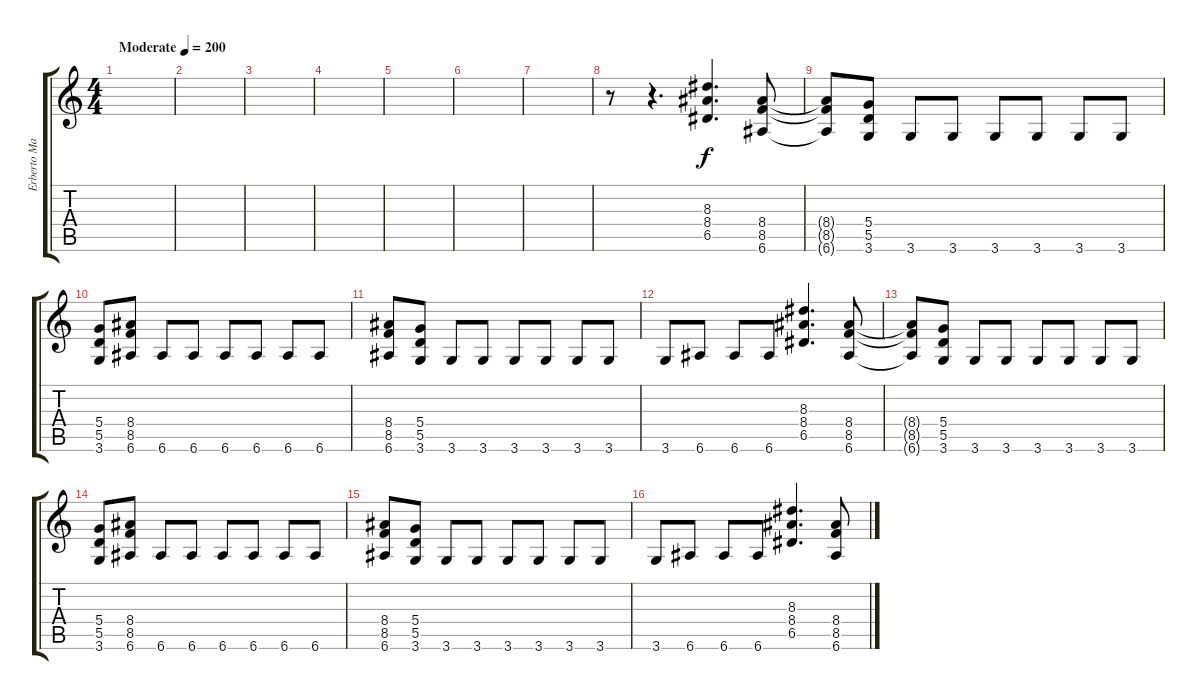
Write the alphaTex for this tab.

\track ("Erberto Maria Lewis" "Erberto Ma") {instrument distortionguitar}
\staff {score tabs}
\tuning (E4 B3 G3 D3 A2 E2) {hide}
\ts (4 4)
\tempo (200 "Moderate")
\clef g2
\ks c
|
|
|
|
|
|
|
r.8 r.4{d} (8.3 8.4 6.5).4{d} (8.4 8.5 6.6).8 |
(8.4{t} 8.5{t} 6.6{t}).8 (5.4 5.5 3.6).8 3.6.8 3.6.8 3.6.8 3.6.8 3.6.8 3.6.8 |
(5.4 5.5 3.6).8 (8.4 8.5 6.6).8 6.6.8 6.6.8 6.6.8 6.6.8 6.6.8 6.6.8 |
(8.4 8.5 6.6).8 (5.4 5.5 3.6).8 3.6.8 3.6.8 3.6.8 3.6.8 3.6.8 3.6.8 |
3.6.8 6.6.8 6.6.8 6.6.8 (8.3 8.4 6.5).4{d} (8.4 8.5 6.6).8 |
(8.4{t} 8.5{t} 6.6{t}).8 (5.4 5.5 3.6).8 3.6.8 3.6.8 3.6.8 3.6.8 3.6.8 3.6.8 |
(5.4 5.5 3.6).8 (8.4 8.5 6.6).8 6.6.8 6.6.8 6.6.8 6.6.8 6.6.8 6.6.8 |
(8.4 8.5 6.6).8 (5.4 5.5 3.6).8 3.6.8 3.6.8 3.6.8 3.6.8 3.6.8 3.6.8 |
3.6.8 6.6.8 6.6.8 6.6.8 (8.3 8.4 6.5).4{d} (8.4 8.5 6.6).8
